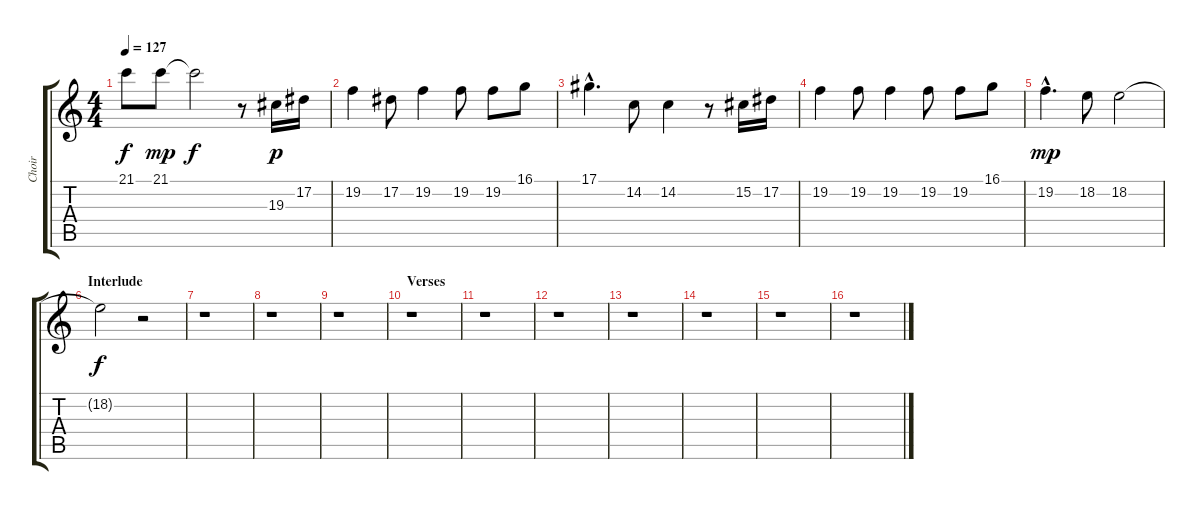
\track ("Choir" "Choir") {instrument acousticgrandpiano}
\staff {score tabs}
\tuning (Eb4 Bb3 Gb3 Db3 Ab2 Eb2) {hide}
\ts (4 4)
\tempo 127
\clef g2
\ks c
21.1{t}.8{dy f} 21.1.8{dy mp} 21.1{t}.2{dy f} r.8 19.3.16{dy p} 17.2.16 |
19.2.4 17.2.8 19.2.4 19.2.8 19.2.8 16.1.8 |
17.1{hac}.4{d} 14.2.8 14.2.4 r.8 15.2.16 17.2.16 |
19.2.4 19.2.8 19.2.4 19.2.8 19.2.8 16.1.8 |
19.2{hac}.4{d dy mp} 18.2.8 18.2.2 |
\section ("" "Interlude")
18.2{t}.2{dy f} r.2 |
r.1 |
r.1 |
r.1 |
\section ("" "Verses")
r.1 |
r.1 |
r.1 |
r.1 |
r.1 |
r.1 |
r.1
